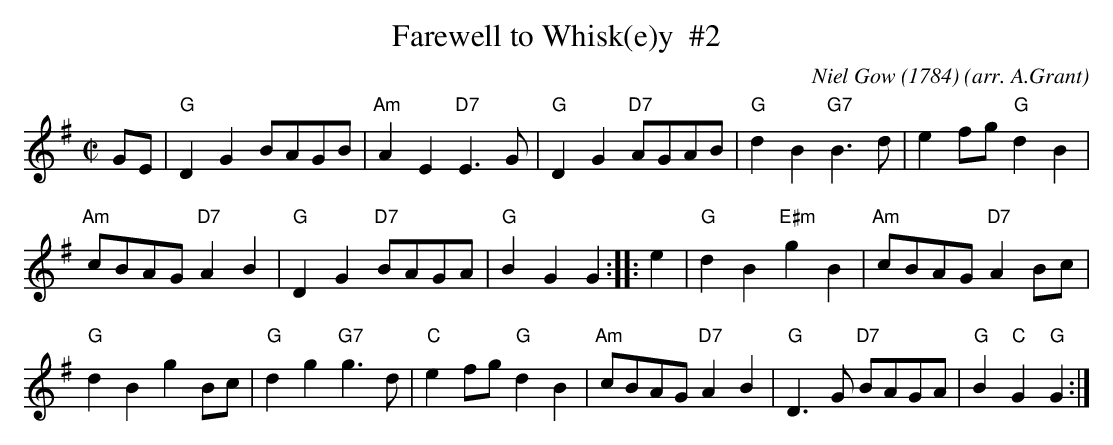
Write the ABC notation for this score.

X:1
T: Farewell to Whisk(e)y  #2
C: Niel Gow (1784)
O: arr. A.Grant
M: C|
L: 1/8
K: G
GE |\
"G"D2G2 BAGB | "Am"A2E2 "D7"E3G |\
"G"D2G2 "D7"AGAB | "G"d2B2 "G7"B3d |\
e2fg "G"d2B2 |
"Am"cBAG "D7"A2B2 |\
"G"D2G2 "D7"BAGA | "G"B2G2 G2 :: e2 |\
"G"d2B2 "E#m"g2B2 | "Am"cBAG "D7"A2Bc |
"G"d2B2 g2Bc | "G"d2g2 "G7"g3d |\
"C"e2fg "G"d2B2 | "Am"cBAG "D7"A2B2 |\
"G"D3G "D7"BAGA | "G"B2"C"G2 "G"G2 :|
